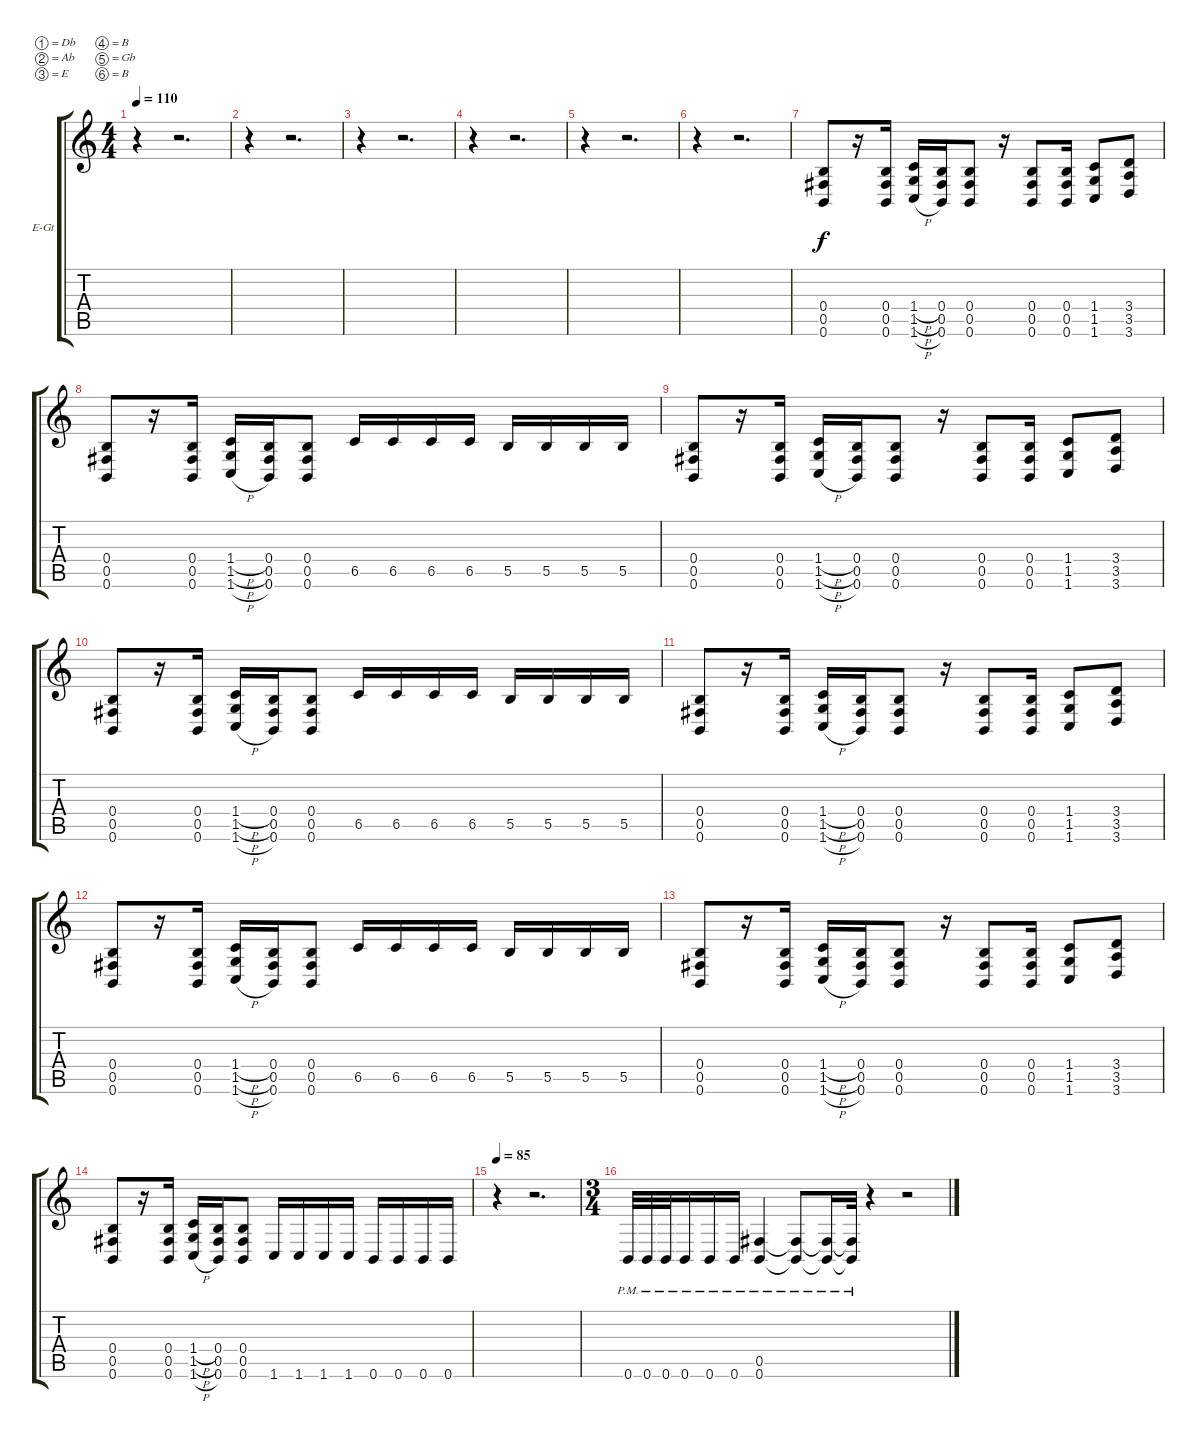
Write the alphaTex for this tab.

\bracketExtendMode groupsimilarinstruments
\firstSystemTrackNameOrientation horizontal
\otherSystemsTrackNameOrientation horizontal
\track ("Гитара" "E-Gt") {instrument distortionguitar}
\staff {score tabs}
\tuning (Db4 Ab3 E3 B2 Gb2 B1)
\ts (4 4)
\tempo 110
\clef g2
\ks c
r.4{dy f} r.2{d} |
r.4 r.2{d} |
r.4 r.2{d} |
r.4 r.2{d} |
r.4 r.2{d} |
r.4 r.2{d} |
(0.4 0.5 0.6).8 r.16 (0.4 0.5 0.6).16 (1.4{h} 1.5{h} 1.6{h}).16 (0.4 0.5 0.6).16 (0.4 0.5 0.6).8 r.16 (0.4 0.5 0.6).8 (0.4 0.5 0.6).16 (1.4 1.5 1.6).8 (3.4 3.5 3.6).8 |
(0.4 0.5 0.6).8 r.16 (0.4 0.5 0.6).16 (1.4{h} 1.5{h} 1.6{h}).16 (0.4 0.5 0.6).16 (0.4 0.5 0.6).8 6.5.16 6.5.16 6.5.16 6.5.16 5.5.16 5.5.16 5.5.16 5.5.16 |
(0.4 0.5 0.6).8 r.16 (0.4 0.5 0.6).16 (1.4{h} 1.5{h} 1.6{h}).16 (0.4 0.5 0.6).16 (0.4 0.5 0.6).8 r.16 (0.4 0.5 0.6).8 (0.4 0.5 0.6).16 (1.4 1.5 1.6).8 (3.4 3.5 3.6).8 |
(0.4 0.5 0.6).8 r.16 (0.4 0.5 0.6).16 (1.4{h} 1.5{h} 1.6{h}).16 (0.4 0.5 0.6).16 (0.4 0.5 0.6).8 6.5.16 6.5.16 6.5.16 6.5.16 5.5.16 5.5.16 5.5.16 5.5.16 |
(0.4 0.5 0.6).8 r.16 (0.4 0.5 0.6).16 (1.4{h} 1.5{h} 1.6{h}).16 (0.4 0.5 0.6).16 (0.4 0.5 0.6).8 r.16 (0.4 0.5 0.6).8 (0.4 0.5 0.6).16 (1.4 1.5 1.6).8 (3.4 3.5 3.6).8 |
(0.4 0.5 0.6).8 r.16 (0.4 0.5 0.6).16 (1.4{h} 1.5{h} 1.6{h}).16 (0.4 0.5 0.6).16 (0.4 0.5 0.6).8 6.5.16 6.5.16 6.5.16 6.5.16 5.5.16 5.5.16 5.5.16 5.5.16 |
\scale
0.423698 (0.4 0.5 0.6).8 r.16 (0.4 0.5 0.6).16 (1.4{h} 1.5{h} 1.6{h}).16 (0.4 0.5 0.6).16 (0.4 0.5 0.6).8 r.16 (0.4 0.5 0.6).8 (0.4 0.5 0.6).16 (1.4 1.5 1.6).8 (3.4 3.5 3.6).8 |
\scale
0.41938 (0.4 0.5 0.6).8 r.16 (0.4 0.5 0.6).16 (1.4{h} 1.5{h} 1.6{h}).16 (0.4 0.5 0.6).16 (0.4 0.5 0.6).8 1.6.16 1.6.16 1.6.16 1.6.16 0.6.16 0.6.16 0.6.16 0.6.16 |
\tempo 85
\scale
0.156957 r.4 r.2{d} |
\ts (3 4)
\beaming (8 2 2 2)
0.6{pm}.32 0.6{pm}.32 0.6{pm}.32 0.6{pm}.16 0.6{pm}.16 0.6{pm}.16 (0.5{pm} 0.6{pm}).4 (0.5{pm t} 0.6{pm t}).8 (0.5{pm t} 0.6{pm t}).16 (0.5{pm t} 0.6{pm t}).32 r.4 r.2
